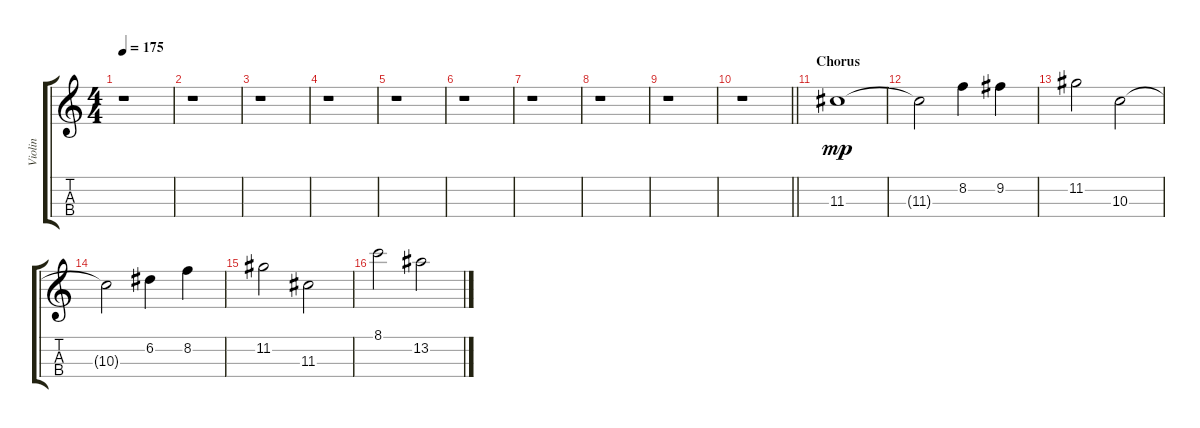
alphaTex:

\track ("Violin" "Violin") {instrument violin}
\staff {score tabs}
\tuning (E5 A4 D4 G3) {hide}
\ts (4 4)
\tempo 175
\clef g2
\ks c
r.1{dy mp} |
r.1 |
r.1 |
r.1 |
r.1 |
r.1 |
r.1 |
r.1 |
r.1 |
\barLineRight lightlight
r.1 |
\section ("" "Chorus")
11.3.1 |
11.3{t}.2 8.2.4 9.2.4 |
11.2.2 10.3.2 |
10.3{t}.2 6.2.4 8.2.4 |
11.2.2 11.3.2 |
8.1.2 13.2.2
